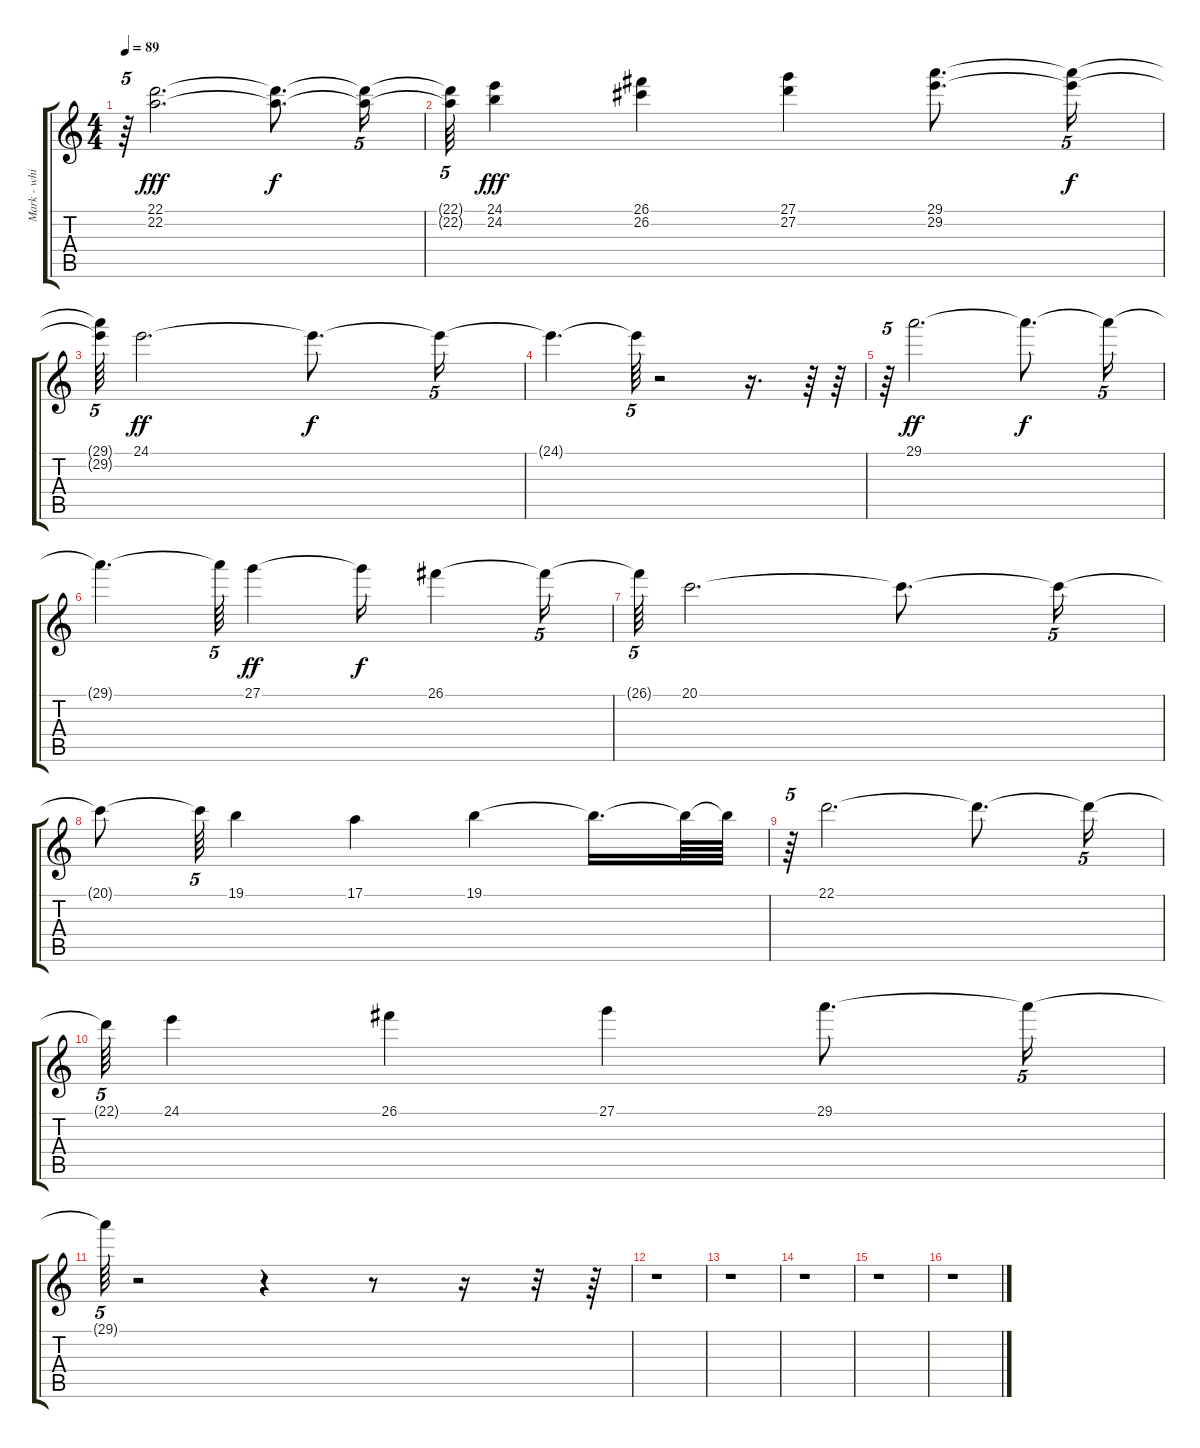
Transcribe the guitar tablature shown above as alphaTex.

\track ("Mark - whistle" "Mark - whi") {instrument whistle}
\staff {score tabs}
\tuning (E4 B3 G3 D3 A2 E2) {hide}
\ts (4 4)
\tempo 89
\clef g2
\ks c
r.64{tu (5 4) dy f} (22.1 22.2).2{d dy fff} (22.1{t} 22.2{t}).8{d dy f} (22.1{t} 22.2{t}).16{tu (5 4)} |
(22.1{t} 22.2{t}).64{tu (5 4)} (24.1 24.2).4{dy fff} (26.1 26.2).4 (27.1 27.2).4 (29.1 29.2).8{d} (29.1{t} 29.2{t}).16{tu (5 4) dy f} |
(29.1{t} 29.2{t}).64{tu (5 4)} 24.1.2{d dy ff} 24.1{t}.8{d dy f} 24.1{t}.16{tu (5 4)} |
24.1{t}.4{d} 24.1{t}.64{tu (5 4)} r.2 r.16{d} r.64 r.64 |
r.64{tu (5 4)} 29.1.2{d dy ff} 29.1{t}.8{d dy f} 29.1{t}.16{tu (5 4)} |
29.1{t}.4{d} 29.1{t}.64{tu (5 4)} 27.1.4{dy ff} 27.1{t}.16{dy f} 26.1.4 26.1{t}.16{tu (5 4)} |
26.1{t}.64{tu (5 4)} 20.1.2{d} 20.1{t}.8{d} 20.1{t}.16{tu (5 4)} |
20.1{t}.8 20.1{t}.64{tu (5 4)} 19.1.4 17.1.4 19.1.4 19.1{t}.16{d} 19.1{t}.64 19.1{t}.64 |
r.64{tu (5 4)} 22.1.2{d} 22.1{t}.8{d} 22.1{t}.16{tu (5 4)} |
22.1{t}.64{tu (5 4)} 24.1.4 26.1.4 27.1.4 29.1.8{d} 29.1{t}.16{tu (5 4)} |
29.1{t}.64{tu (5 4)} r.2 r.4 r.8 r.16 r.32 r.64 |
r.1 |
r.1 |
r.1 |
r.1 |
r.1
